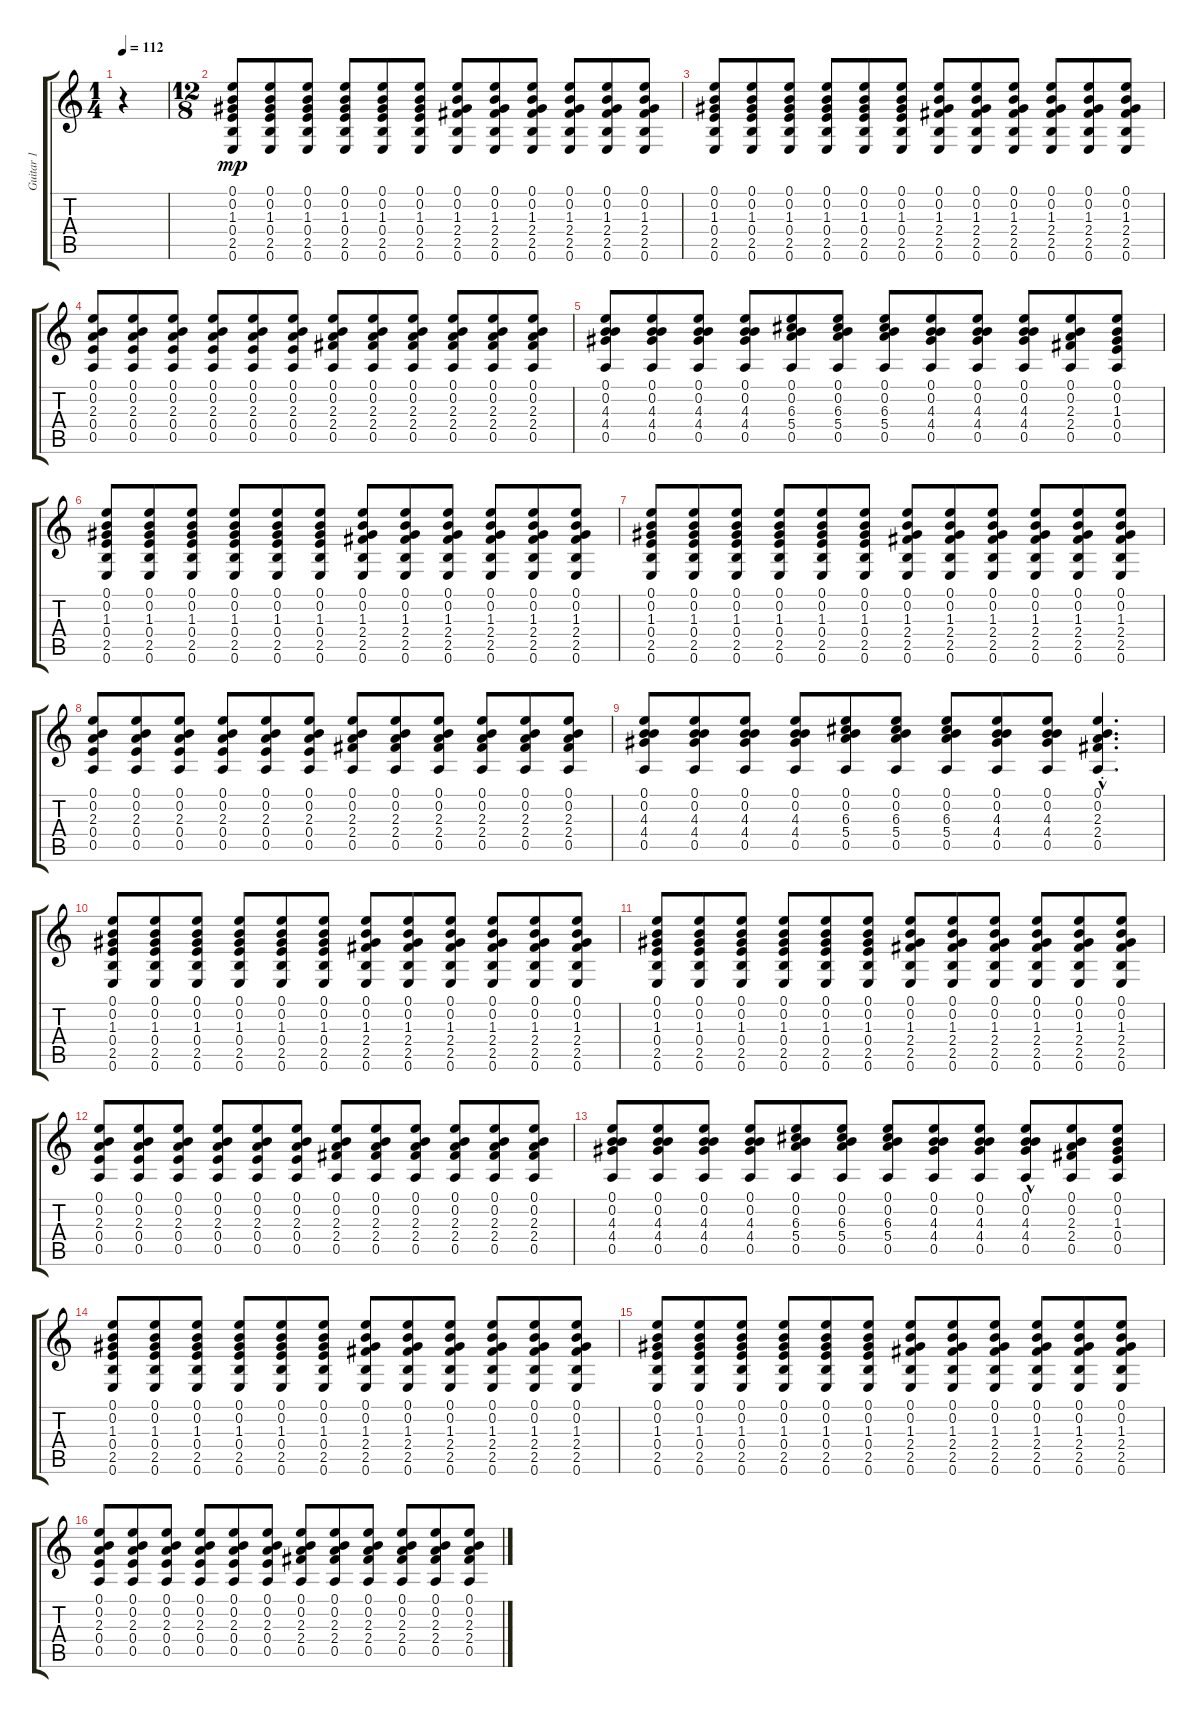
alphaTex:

\track ("Guitar 1" "Guitar 1") {instrument acousticguitarnylon}
\staff {score tabs}
\tuning (E4 B3 G3 E3 A2 E2) {hide}
\ts (1 4)
\tempo 112
\clef g2
\ks c
r.4{dy mp instrument acousticguitarnylon} |
\ts (12 8)
(0.1 0.2 1.3 0.4 2.5 0.6).8 (0.1 0.2 1.3 0.4 2.5 0.6).8 (0.1 0.2 1.3 0.4 2.5 0.6).8 (0.1 0.2 1.3 0.4 2.5 0.6).8 (0.1 0.2 1.3 0.4 2.5 0.6).8 (0.1 0.2 1.3 0.4 2.5 0.6).8 (0.1 0.2 1.3 2.4 2.5 0.6).8 (0.1 0.2 1.3 2.4 2.5 0.6).8 (0.1 0.2 1.3 2.4 2.5 0.6).8 (0.1 0.2 1.3 2.4 2.5 0.6).8 (0.1 0.2 1.3 2.4 2.5 0.6).8 (0.1 0.2 1.3 2.4 2.5 0.6).8 |
(0.1 0.2 1.3 0.4 2.5 0.6).8 (0.1 0.2 1.3 0.4 2.5 0.6).8 (0.1 0.2 1.3 0.4 2.5 0.6).8 (0.1 0.2 1.3 0.4 2.5 0.6).8 (0.1 0.2 1.3 0.4 2.5 0.6).8 (0.1 0.2 1.3 0.4 2.5 0.6).8 (0.1 0.2 1.3 2.4 2.5 0.6).8 (0.1 0.2 1.3 2.4 2.5 0.6).8 (0.1 0.2 1.3 2.4 2.5 0.6).8 (0.1 0.2 1.3 2.4 2.5 0.6).8 (0.1 0.2 1.3 2.4 2.5 0.6).8 (0.1 0.2 1.3 2.4 2.5 0.6).8 |
(0.1 0.2 2.3 0.4 0.5).8 (0.1 0.2 2.3 0.4 0.5).8 (0.1 0.2 2.3 0.4 0.5).8 (0.1 0.2 2.3 0.4 0.5).8 (0.1 0.2 2.3 0.4 0.5).8 (0.1 0.2 2.3 0.4 0.5).8 (0.1 0.2 2.3 2.4 0.5).8 (0.1 0.2 2.3 2.4 0.5).8 (0.1 0.2 2.3 2.4 0.5).8 (0.1 0.2 2.3 2.4 0.5).8 (0.1 0.2 2.3 2.4 0.5).8 (0.1 0.2 2.3 2.4 0.5).8 |
(0.1 0.2 4.3 4.4 0.5).8 (0.1 0.2 4.3 4.4 0.5).8 (0.1 0.2 4.3 4.4 0.5).8 (0.1 0.2 4.3 4.4 0.5).8 (0.1 0.2 6.3 5.4 0.5).8 (0.1 0.2 6.3 5.4 0.5).8 (0.1 0.2 6.3 5.4 0.5).8 (0.1 0.2 4.3 4.4 0.5).8 (0.1 0.2 4.3 4.4 0.5).8 (0.1 0.2 4.3 4.4 0.5).8 (0.1 0.2 2.3 2.4 0.5).8 (0.1 0.2 1.3 0.4 0.5).8 |
(0.1 0.2 1.3 0.4 2.5 0.6).8 (0.1 0.2 1.3 0.4 2.5 0.6).8 (0.1 0.2 1.3 0.4 2.5 0.6).8 (0.1 0.2 1.3 0.4 2.5 0.6).8 (0.1 0.2 1.3 0.4 2.5 0.6).8 (0.1 0.2 1.3 0.4 2.5 0.6).8 (0.1 0.2 1.3 2.4 2.5 0.6).8 (0.1 0.2 1.3 2.4 2.5 0.6).8 (0.1 0.2 1.3 2.4 2.5 0.6).8 (0.1 0.2 1.3 2.4 2.5 0.6).8 (0.1 0.2 1.3 2.4 2.5 0.6).8 (0.1 0.2 1.3 2.4 2.5 0.6).8 |
(0.1 0.2 1.3 0.4 2.5 0.6).8 (0.1 0.2 1.3 0.4 2.5 0.6).8 (0.1 0.2 1.3 0.4 2.5 0.6).8 (0.1 0.2 1.3 0.4 2.5 0.6).8 (0.1 0.2 1.3 0.4 2.5 0.6).8 (0.1 0.2 1.3 0.4 2.5 0.6).8 (0.1 0.2 1.3 2.4 2.5 0.6).8 (0.1 0.2 1.3 2.4 2.5 0.6).8 (0.1 0.2 1.3 2.4 2.5 0.6).8 (0.1 0.2 1.3 2.4 2.5 0.6).8 (0.1 0.2 1.3 2.4 2.5 0.6).8 (0.1 0.2 1.3 2.4 2.5 0.6).8 |
(0.1 0.2 2.3 0.4 0.5).8 (0.1 0.2 2.3 0.4 0.5).8 (0.1 0.2 2.3 0.4 0.5).8 (0.1 0.2 2.3 0.4 0.5).8 (0.1 0.2 2.3 0.4 0.5).8 (0.1 0.2 2.3 0.4 0.5).8 (0.1 0.2 2.3 2.4 0.5).8 (0.1 0.2 2.3 2.4 0.5).8 (0.1 0.2 2.3 2.4 0.5).8 (0.1 0.2 2.3 2.4 0.5).8 (0.1 0.2 2.3 2.4 0.5).8 (0.1 0.2 2.3 2.4 0.5).8 |
(0.1 0.2 4.3 4.4 0.5).8 (0.1 0.2 4.3 4.4 0.5).8 (0.1 0.2 4.3 4.4 0.5).8 (0.1 0.2 4.3 4.4 0.5).8 (0.1 0.2 6.3 5.4 0.5).8 (0.1 0.2 6.3 5.4 0.5).8 (0.1 0.2 6.3 5.4 0.5).8 (0.1 0.2 4.3 4.4 0.5).8 (0.1 0.2 4.3 4.4 0.5).8 (0.1{hac st} 0.2{hac} 2.3{hac} 2.4{hac} 0.5{hac}).4{d} |
(0.1 0.2 1.3 0.4 2.5 0.6).8 (0.1 0.2 1.3 0.4 2.5 0.6).8 (0.1 0.2 1.3 0.4 2.5 0.6).8 (0.1 0.2 1.3 0.4 2.5 0.6).8 (0.1 0.2 1.3 0.4 2.5 0.6).8 (0.1 0.2 1.3 0.4 2.5 0.6).8 (0.1 0.2 1.3 2.4 2.5 0.6).8 (0.1 0.2 1.3 2.4 2.5 0.6).8 (0.1 0.2 1.3 2.4 2.5 0.6).8 (0.1 0.2 1.3 2.4 2.5 0.6).8 (0.1 0.2 1.3 2.4 2.5 0.6).8 (0.1 0.2 1.3 2.4 2.5 0.6).8 |
(0.1 0.2 1.3 0.4 2.5 0.6).8 (0.1 0.2 1.3 0.4 2.5 0.6).8 (0.1 0.2 1.3 0.4 2.5 0.6).8 (0.1 0.2 1.3 0.4 2.5 0.6).8 (0.1 0.2 1.3 0.4 2.5 0.6).8 (0.1 0.2 1.3 0.4 2.5 0.6).8 (0.1 0.2 1.3 2.4 2.5 0.6).8 (0.1 0.2 1.3 2.4 2.5 0.6).8 (0.1 0.2 1.3 2.4 2.5 0.6).8 (0.1 0.2 1.3 2.4 2.5 0.6).8 (0.1 0.2 1.3 2.4 2.5 0.6).8 (0.1 0.2 1.3 2.4 2.5 0.6).8 |
(0.1 0.2 2.3 0.4 0.5).8 (0.1 0.2 2.3 0.4 0.5).8 (0.1 0.2 2.3 0.4 0.5).8 (0.1 0.2 2.3 0.4 0.5).8 (0.1 0.2 2.3 0.4 0.5).8 (0.1 0.2 2.3 0.4 0.5).8 (0.1 0.2 2.3 2.4 0.5).8 (0.1 0.2 2.3 2.4 0.5).8 (0.1 0.2 2.3 2.4 0.5).8 (0.1 0.2 2.3 2.4 0.5).8 (0.1 0.2 2.3 2.4 0.5).8 (0.1 0.2 2.3 2.4 0.5).8 |
(0.1 0.2 4.3 4.4 0.5).8 (0.1 0.2 4.3 4.4 0.5).8 (0.1 0.2 4.3 4.4 0.5).8 (0.1 0.2 4.3 4.4 0.5).8 (0.1 0.2 6.3 5.4 0.5).8 (0.1 0.2 6.3 5.4 0.5).8 (0.1 0.2 6.3 5.4 0.5).8 (0.1 0.2 4.3 4.4 0.5).8 (0.1 0.2 4.3 4.4 0.5).8 (0.1 0.2 4.3{hac} 4.4 0.5).8 (0.1 0.2 2.3 2.4 0.5).8 (0.1 0.2 1.3 0.4 0.5).8 |
(0.1 0.2 1.3 0.4 2.5 0.6).8 (0.1 0.2 1.3 0.4 2.5 0.6).8 (0.1 0.2 1.3 0.4 2.5 0.6).8 (0.1 0.2 1.3 0.4 2.5 0.6).8 (0.1 0.2 1.3 0.4 2.5 0.6).8 (0.1 0.2 1.3 0.4 2.5 0.6).8 (0.1 0.2 1.3 2.4 2.5 0.6).8 (0.1 0.2 1.3 2.4 2.5 0.6).8 (0.1 0.2 1.3 2.4 2.5 0.6).8 (0.1 0.2 1.3 2.4 2.5 0.6).8 (0.1 0.2 1.3 2.4 2.5 0.6).8 (0.1 0.2 1.3 2.4 2.5 0.6).8 |
(0.1 0.2 1.3 0.4 2.5 0.6).8 (0.1 0.2 1.3 0.4 2.5 0.6).8 (0.1 0.2 1.3 0.4 2.5 0.6).8 (0.1 0.2 1.3 0.4 2.5 0.6).8 (0.1 0.2 1.3 0.4 2.5 0.6).8 (0.1 0.2 1.3 0.4 2.5 0.6).8 (0.1 0.2 1.3 2.4 2.5 0.6).8 (0.1 0.2 1.3 2.4 2.5 0.6).8 (0.1 0.2 1.3 2.4 2.5 0.6).8 (0.1 0.2 1.3 2.4 2.5 0.6).8 (0.1 0.2 1.3 2.4 2.5 0.6).8 (0.1 0.2 1.3 2.4 2.5 0.6).8 |
(0.1 0.2 2.3 0.4 0.5).8 (0.1 0.2 2.3 0.4 0.5).8 (0.1 0.2 2.3 0.4 0.5).8 (0.1 0.2 2.3 0.4 0.5).8 (0.1 0.2 2.3 0.4 0.5).8 (0.1 0.2 2.3 0.4 0.5).8 (0.1 0.2 2.3 2.4 0.5).8 (0.1 0.2 2.3 2.4 0.5).8 (0.1 0.2 2.3 2.4 0.5).8 (0.1 0.2 2.3 2.4 0.5).8 (0.1 0.2 2.3 2.4 0.5).8 (0.1 0.2 2.3 2.4 0.5).8
